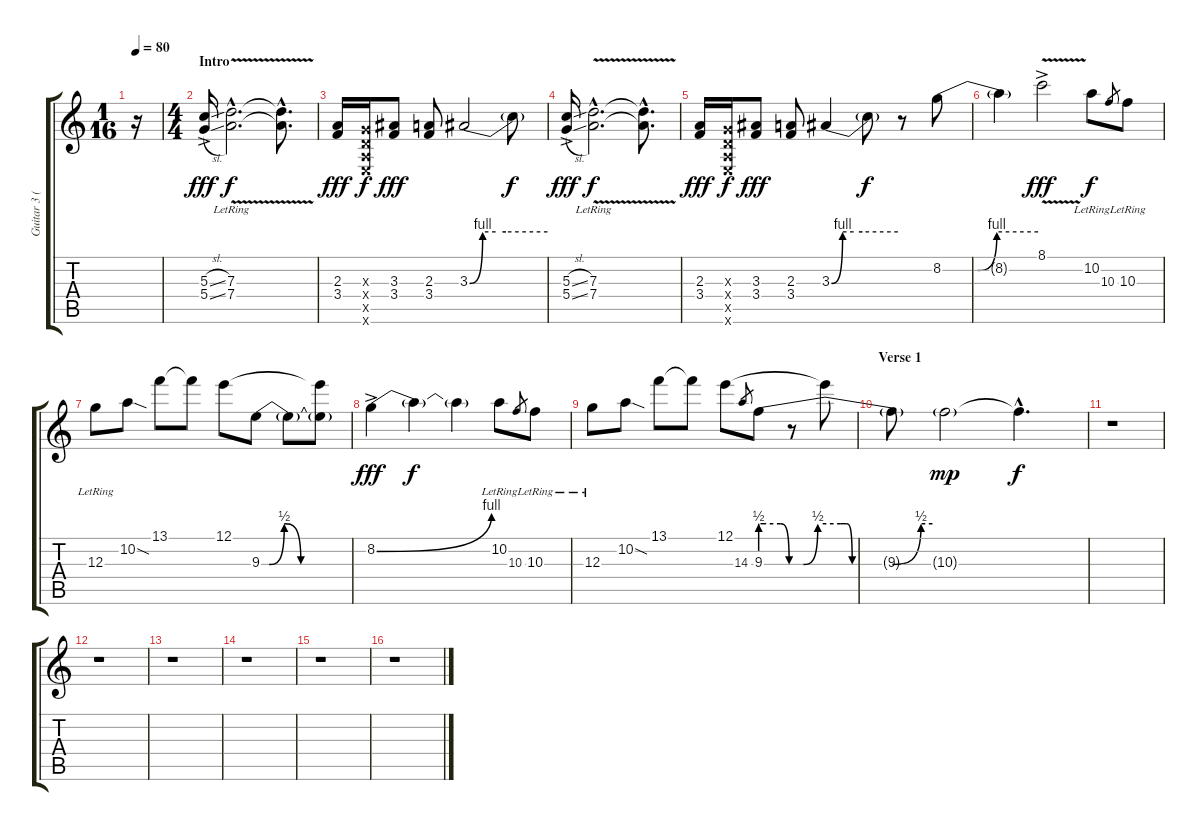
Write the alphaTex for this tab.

\track ("Guitar 3 (Evan Taubenfield)" "Guitar 3 (") {instrument overdrivenguitar}
\staff {score tabs}
\tuning (E4 B3 G3 D3 A2 E2) {hide}
\ts (1 16)
\tempo 80
\clef g2
\ks c
r.16{dy fff instrument overdrivenguitar} |
\ts (4 4)
\section ("" "Intro")
(5.3{sl ac} 5.4{sl ac}).16 (7.3{v hac lr} 7.4{v hac lr}).2{d dy f volume 4} (7.3{hac t} 7.4{hac t}).8{d} |
(2.3 3.4).16{dy fff volume 11 instrument electricguitarmuted} (0.3{x} 0.4{x} 0.5{x} 0.6{x}).16{dy f} (3.3 3.4).8{dy fff} (2.3 3.4).8 3.3{be (custom 0 0 10 4 20 4 28 4 60 4)}.2{volume 9 instrument overdrivenguitar} 3.3{t}.8{dy f} |
(5.3{sl ac} 5.4{sl ac}).16{dy fff} (7.3{v hac lr} 7.4{v hac lr}).2{d dy f volume 4} (7.3{hac t} 7.4{hac t}).8{d} |
(2.3 3.4).16{dy fff volume 11 instrument electricguitarmuted} (0.3{x} 0.4{x} 0.5{x} 0.6{x}).16{dy f} (3.3 3.4).8{dy fff} (2.3 3.4).8 3.3{be (custom 0 0 10 4 20 4 28 4 60 4)}.4{volume 9 instrument overdrivenguitar} 3.3{t}.8{dy f} r.8{volume 12} 8.2{be (custom 0 0 22 0 34 4 60 4)}.8 |
8.2{t}.4 8.1{v ac}.2{dy fff instrument whistle} 10.2{lr}.8{dy f instrument overdrivenguitar} 10.3.8{gr} 10.3{lr}.8 |
12.3{lr}.8 10.2{sod}.8 13.1.8{volume 14 instrument electricguitarclean} 13.1{t}.8 12.1.8 9.3{be (custom 0 0 5 0 15 2 26 0 30 0 45 0 60 0)}.8{volume 10 instrument overdrivenguitar} 9.3{t}.8 (12.1{t} 9.3{t}).8 |
8.2{be (bend 0 0 60 4) ac}.4{dy fff instrument overdrivenguitar} 8.2{t}.4{dy f} 8.2{t}.4 10.2{lr}.8{instrument overdrivenguitar} 10.3.8{gr} 10.3{lr}.8 |
12.3{lr}.8 10.2{sod}.8 13.1.8 13.1{t}.8 12.1.8 14.3.8{gr} 9.3{be (custom 0 2 2 2 7 2 10 0 13 0 15 0 20 2 28 2 30 2 32 0 34 0 36 0 40 0 46 0 56 2 60 2)}.8{volume 0} r.8 12.1{t}.8 |
\section ("" "Verse 1")
9.3{t}.8 10.3{g}.2{dy mp} 10.3{hac t}.4{d dy f} |
r.1 |
r.1 |
r.1 |
r.1 |
r.1 |
r.1
